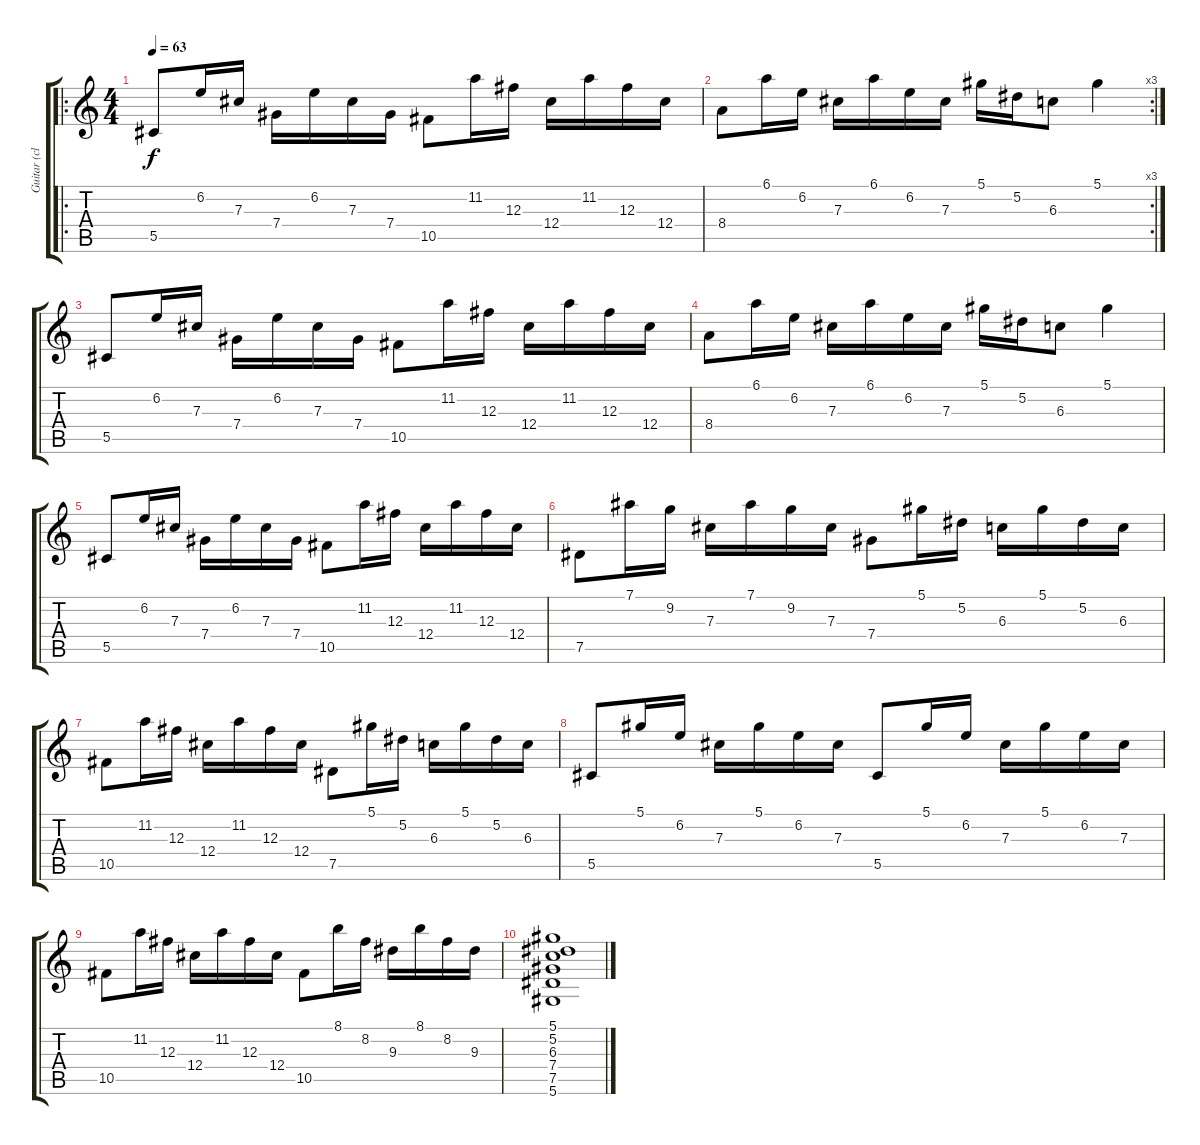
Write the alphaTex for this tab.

\track ("Guitar (clean 2)" "Guitar (cl") {instrument electricguitarjazz}
\staff {score tabs}
\tuning (Eb4 Bb3 Gb3 Db3 Ab2 Eb2) {hide}
\ro
\ts (4 4)
\tempo 63
\clef g2
\ks c
5.5.8{dy f instrument electricguitarjazz} 6.2.16 7.3.16 7.4.16 6.2.16 7.3.16 7.4.16 10.5.8 11.2.16 12.3.16 12.4.16 11.2.16 12.3.16 12.4.16 |
\rc 3
8.4.8 6.1.16 6.2.16 7.3.16 6.1.16 6.2.16 7.3.16 5.1.16 5.2.16 6.3.8 5.1.4 |
5.5.8 6.2.16 7.3.16 7.4.16 6.2.16 7.3.16 7.4.16 10.5.8 11.2.16 12.3.16 12.4.16 11.2.16 12.3.16 12.4.16 |
8.4.8 6.1.16 6.2.16 7.3.16 6.1.16 6.2.16 7.3.16 5.1.16 5.2.16 6.3.8 5.1.4 |
5.5.8 6.2.16 7.3.16 7.4.16 6.2.16 7.3.16 7.4.16 10.5.8 11.2.16 12.3.16 12.4.16 11.2.16 12.3.16 12.4.16 |
7.5.8 7.1.16 9.2.16 7.3.16 7.1.16 9.2.16 7.3.16 7.4.8 5.1.16 5.2.16 6.3.16 5.1.16 5.2.16 6.3.16 |
10.5.8 11.2.16 12.3.16 12.4.16 11.2.16 12.3.16 12.4.16 7.5.8 5.1.16 5.2.16 6.3.16 5.1.16 5.2.16 6.3.16 |
5.5.8 5.1.16 6.2.16 7.3.16 5.1.16 6.2.16 7.3.16 5.5.8 5.1.16 6.2.16 7.3.16 5.1.16 6.2.16 7.3.16 |
10.5.8 11.2.16 12.3.16 12.4.16 11.2.16 12.3.16 12.4.16 10.5.8 8.1.16 8.2.16 9.3.16 8.1.16 8.2.16 9.3.16 |
(5.1 5.2 6.3 7.4 7.5 5.6).1
